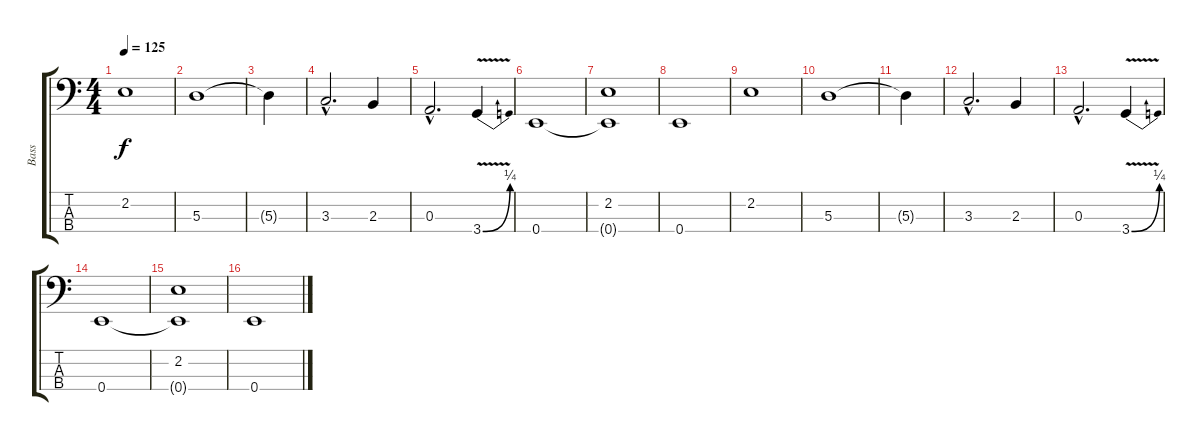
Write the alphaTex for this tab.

\track ("Bass" "Bass") {instrument electricbasspick}
\staff {score tabs}
\tuning (G2 D2 A1 E1) {hide}
\ts (4 4)
\tempo 125
\clef f4
\ks c
2.2.1{dy f} |
5.3.1 |
5.3{t}.4 |
3.3{hac}.2{d} 2.3.4 |
0.3{hac}.2{d} 3.4{be (bend 0 0 60 1) v}.4 |
0.4.1 |
(2.2 0.4{t}).1 |
0.4.1 |
2.2.1 |
5.3.1 |
5.3{t}.4 |
3.3{hac}.2{d} 2.3.4 |
0.3{hac}.2{d} 3.4{be (bend 0 0 60 1) v}.4 |
0.4.1 |
(2.2 0.4{t}).1 |
0.4.1
